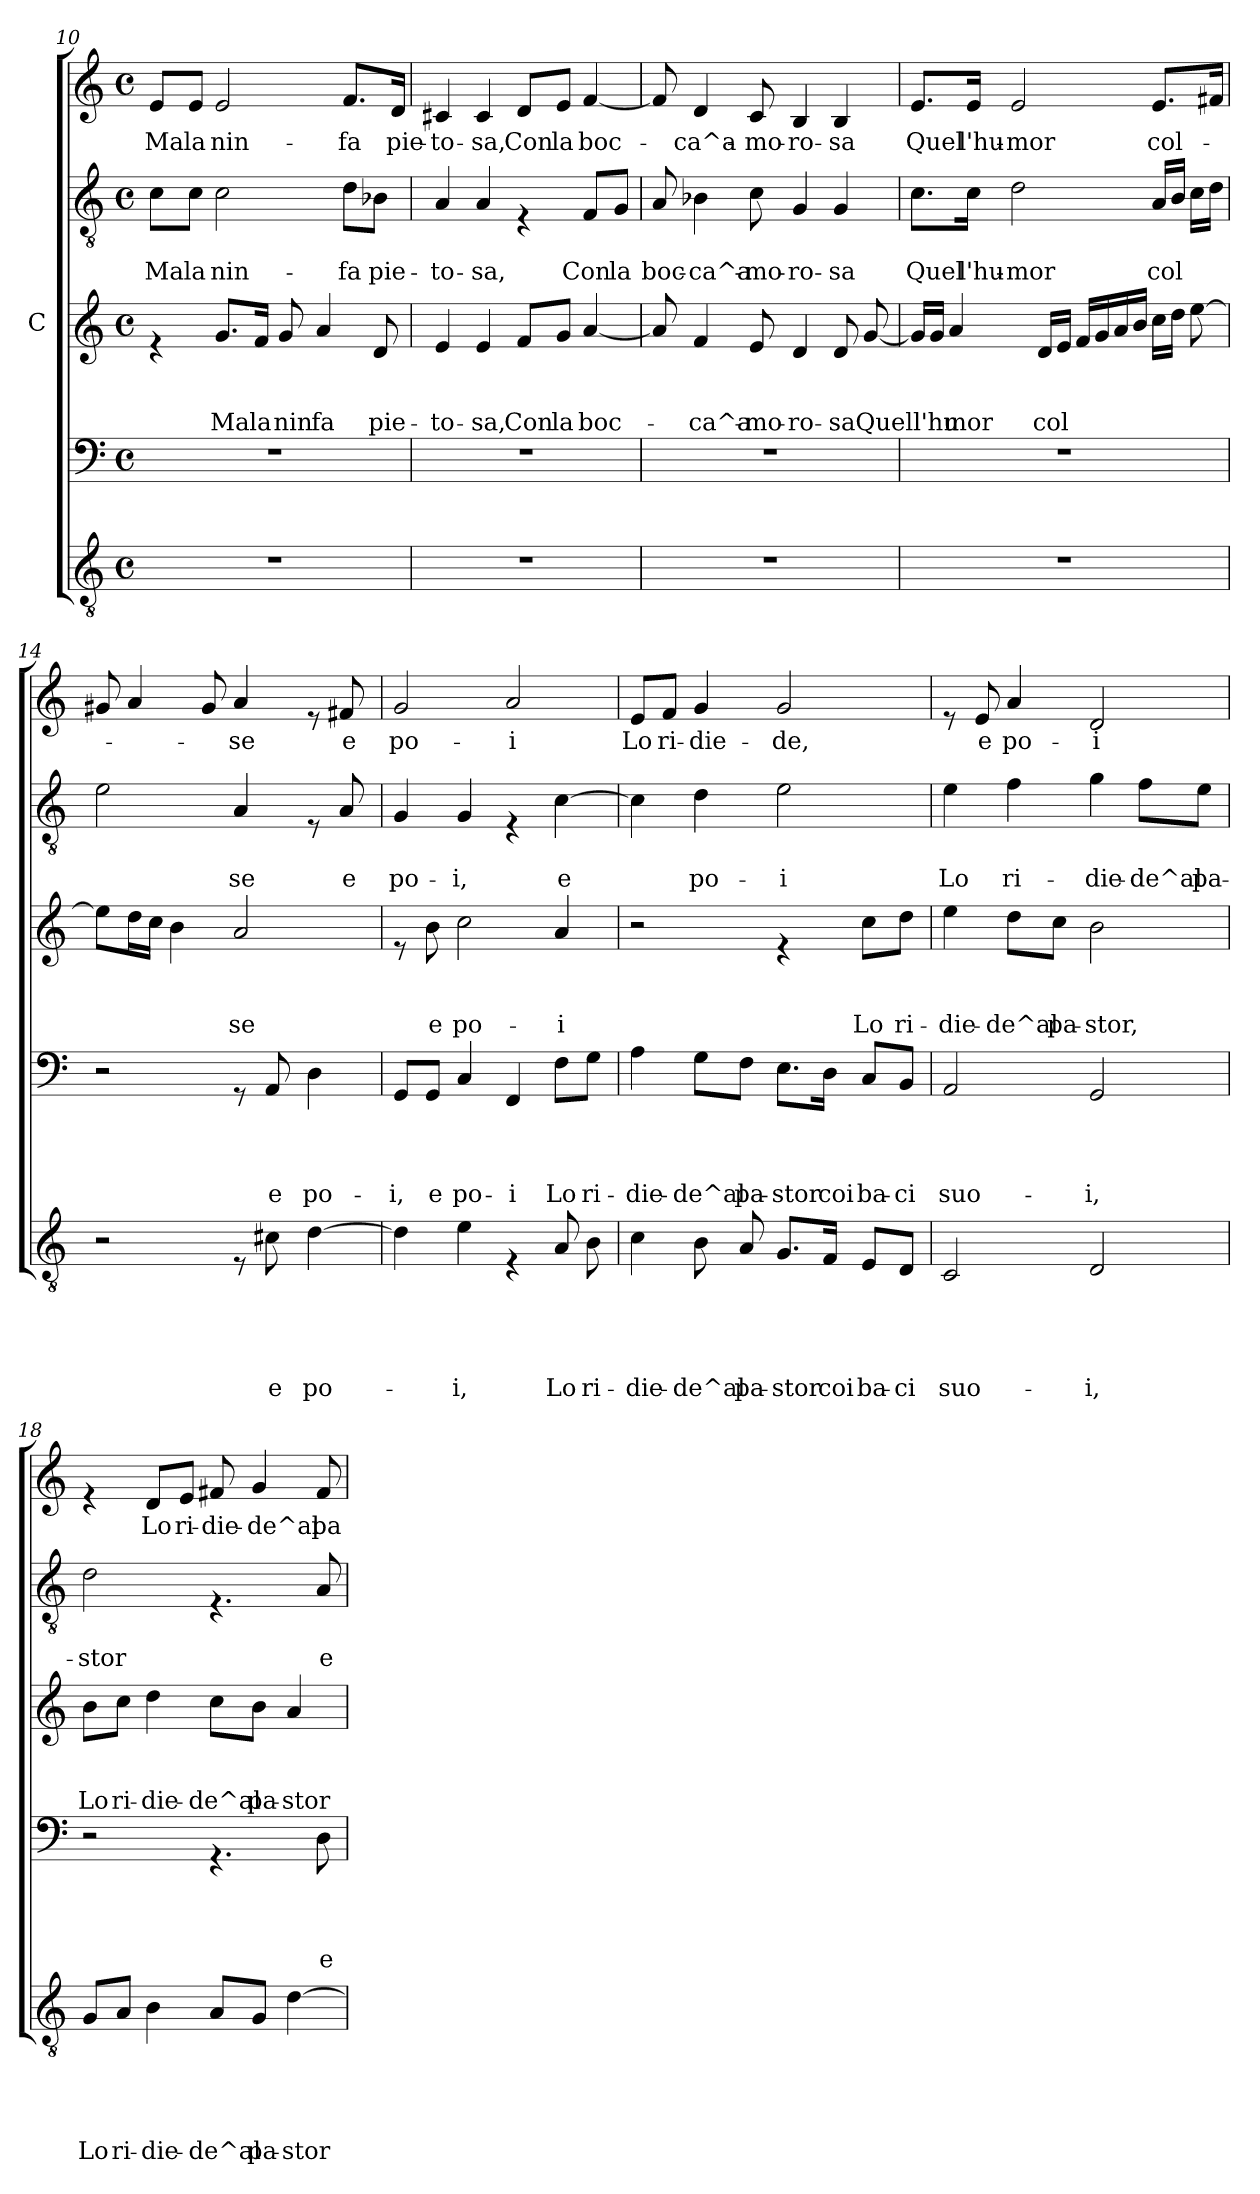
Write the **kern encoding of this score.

**kern	**text	**text	**text	**text	**text	**kern	**text	**text	**text	**text	**kern	**text	**text	**text	**kern	**text	**text	**kern	**text
*part5	*part5	*part5	*part5	*part5	*part5	*part4	*part4	*part4	*part4	*part4	*part3	*part3	*part3	*part3	*part2	*part2	*part2	*part1	*part1
*staff5	*staff5	*staff5	*staff5	*staff5	*staff5	*staff4	*staff4	*staff4	*staff4	*staff4	*staff3	*staff3	*staff3	*staff3	*staff2	*staff2	*staff2	*staff1	*staff1
*	*	*	*	*	*	*	*	*	*	*	*I"C	*	*	*	*	*	*	*	*
!!LO:LB:g=z
*clefGv2	*	*	*	*	*	*clefF4	*	*	*	*	*clefG2	*	*	*	*clefGv2	*	*	*clefG2	*
*k[]	*	*	*	*	*	*k[]	*	*	*	*	*k[]	*	*	*	*k[]	*	*	*k[]	*
*C:	*	*	*	*	*	*C:	*	*	*	*	*C:	*	*	*	*C:	*	*	*C:	*
*M4/4	*	*	*	*	*	*M4/4	*	*	*	*	*M4/4	*	*	*	*M4/4	*	*	*M4/4	*
*met(c)	*	*	*	*	*	*met(c)	*	*	*	*	*met(c)	*	*	*	*met(c)	*	*	*met(c)	*
=10	=10	=10	=10	=10	=10	=10	=10	=10	=10	=10	=10	=10	=10	=10	=10	=10	=10	=10	=10
!	!	!	!	!	!	!	!	!	!	!	!	!	!	!	!	!	!LO:LY:b	!	!LO:LY:b
1r	.	.	.	.	.	1r	.	.	.	.	4re	.	.	.	8c\L	.	Ma	8e/L	Ma
!	!	!	!	!	!	!	!	!	!	!	!	!	!	!	!	!	!LO:LY:b	!	!LO:LY:b
.	.	.	.	.	.	.	.	.	.	.	.	.	.	.	8c\J	.	la	8e/J	la
!	!	!	!	!	!	!	!	!	!	!	!	!	!	!LO:LY:b	!	!	!LO:LY:b	!	!LO:LY:b
.	.	.	.	.	.	.	.	.	.	.	8.g/L	.	.	Ma	2c\	.	nin-	2e/	nin-
!	!	!	!	!	!	!	!	!	!	!	!	!	!	!LO:LY:b	!	!	!	!	!
.	.	.	.	.	.	.	.	.	.	.	16f/Jk	.	.	la	.	.	.	.	.
!	!	!	!	!	!	!	!	!	!	!	!	!	!	!LO:LY:b	!	!	!	!	!
.	.	.	.	.	.	.	.	.	.	.	8g/	.	.	nin	.	.	.	.	.
!	!	!	!	!	!	!	!	!	!	!	!	!	!	!LO:LY:b	!	!	!	!	!
.	.	.	.	.	.	.	.	.	.	.	4a/	.	.	fa	.	.	.	.	.
!	!	!	!	!	!	!	!	!	!	!	!	!	!	!	!	!	!LO:LY:b	!	!LO:LY:b
.	.	.	.	.	.	.	.	.	.	.	.	.	.	.	8d\L	.	-fa	8.f/L	-fa
!	!	!	!	!	!	!	!	!	!	!	!	!	!	!LO:LY:b	!	!	!LO:LY:b	!	!
.	.	.	.	.	.	.	.	.	.	.	8d/	.	.	pie-	8B-X\J	.	pie-	.	.
!	!	!	!	!	!	!	!	!	!	!	!	!	!	!	!	!	!	!	!LO:LY:b
.	.	.	.	.	.	.	.	.	.	.	.	.	.	.	.	.	.	16d/Jk	pie-
=11	=11	=11	=11	=11	=11	=11	=11	=11	=11	=11	=11	=11	=11	=11	=11	=11	=11	=11	=11
!	!	!	!	!	!	!	!	!	!	!	!	!	!	!LO:LY:b	!	!	!LO:LY:b	!	!LO:LY:b
1r	.	.	.	.	.	1r	.	.	.	.	4e/	.	.	-to-	4A/	.	-to-	4c#X/	-to-
!	!	!	!	!	!	!	!	!	!	!	!	!	!	!LO:LY:b	!	!	!LO:LY:b	!	!LO:LY:b
.	.	.	.	.	.	.	.	.	.	.	4e/	.	.	-sa,	4A/	.	-sa,	4c#/	-sa,
!	!	!	!	!	!	!	!	!	!	!	!	!	!	!LO:LY:b	!	!	!	!	!LO:LY:b
.	.	.	.	.	.	.	.	.	.	.	8f/L	.	.	Con	4rE	.	.	8d/L	Con
!	!	!	!	!	!	!	!	!	!	!	!	!	!	!LO:LY:b	!	!	!	!	!LO:LY:b
.	.	.	.	.	.	.	.	.	.	.	8g/J	.	.	la	.	.	.	8e/J	la
!	!	!	!	!	!	!	!	!	!	!	!	!	!	!LO:LY:b	!	!	!LO:LY:b	!	!LO:LY:b
.	.	.	.	.	.	.	.	.	.	.	[<4a/	.	.	boc-	8F/L	.	Con	[<4f/	boc-
!	!	!	!	!	!	!	!	!	!	!	!	!	!	!	!	!	!LO:LY:b	!	!
.	.	.	.	.	.	.	.	.	.	.	.	.	.	.	8G/J	.	la	.	.
=12	=12	=12	=12	=12	=12	=12	=12	=12	=12	=12	=12	=12	=12	=12	=12	=12	=12	=12	=12
!	!	!	!	!	!	!	!	!	!	!	!	!	!	!	!	!	!LO:LY:b	!	!
1r	.	.	.	.	.	1r	.	.	.	.	8a/]	.	.	.	8A/	.	boc-	8f/]	.
!	!	!	!	!	!	!	!	!	!	!	!	!	!	!LO:LY:b	!	!	!LO:LY:b	!	!LO:LY:b
.	.	.	.	.	.	.	.	.	.	.	4f/	.	.	-ca^a-	4B-X\	.	-ca^a-	4d/	-ca^a-
!	!	!	!	!	!	!	!	!	!	!	!	!	!	!LO:LY:b	!	!	!LO:LY:b	!	!LO:LY:b
.	.	.	.	.	.	.	.	.	.	.	8e/	.	.	-mo-	8c\	.	-mo-	8c/	-mo-
!	!	!	!	!	!	!	!	!	!	!	!	!	!	!LO:LY:b	!	!	!LO:LY:b	!	!LO:LY:b
.	.	.	.	.	.	.	.	.	.	.	4d/	.	.	-ro-	4G/	.	-ro-	4B/	-ro-
!	!	!	!	!	!	!	!	!	!	!	!	!	!	!LO:LY:b	!	!	!LO:LY:b	!	!LO:LY:b
.	.	.	.	.	.	.	.	.	.	.	8d/	.	.	-sa	4G/	.	-sa	4B/	-sa
!	!	!	!	!	!	!	!	!	!	!	!	!	!	!LO:LY:b	!	!	!	!	!
.	.	.	.	.	.	.	.	.	.	.	[<8g/	.	.	Quell'hu	.	.	.	.	.
!!LO:LB:g=z
=13	=13	=13	=13	=13	=13	=13	=13	=13	=13	=13	=13	=13	=13	=13	=13	=13	=13	=13	=13
!	!	!	!	!	!	!	!	!	!	!	!	!	!	!	!	!	!LO:LY:b	!	!LO:LY:b
1r	.	.	.	.	.	1r	.	.	.	.	16g/LL]	.	.	.	8.c\L	.	Quel	8.e/L	Quel
.	.	.	.	.	.	.	.	.	.	.	16g/JJ	.	.	.	.	.	.	.	.
!	!	!	!	!	!	!	!	!	!	!	!	!	!	!LO:LY:b	!	!	!	!	!
.	.	.	.	.	.	.	.	.	.	.	4a/	.	.	mor	.	.	.	.	.
!	!	!	!	!	!	!	!	!	!	!	!	!	!	!	!	!	!LO:LY:b	!	!LO:LY:b
.	.	.	.	.	.	.	.	.	.	.	.	.	.	.	16c\Jk	.	l'hu-	16e/Jk	l'hu-
!	!	!	!	!	!	!	!	!	!	!	!	!	!	!	!	!	!LO:LY:b	!	!LO:LY:b
.	.	.	.	.	.	.	.	.	.	.	.	.	.	.	2d\	.	-mor	2e/	-mor
!	!	!	!	!	!	!	!	!	!	!	!	!	!	!LO:LY:b	!	!	!	!	!
.	.	.	.	.	.	.	.	.	.	.	16d/LL	.	.	col	.	.	.	.	.
.	.	.	.	.	.	.	.	.	.	.	16e/JJ	.	.	.	.	.	.	.	.
.	.	.	.	.	.	.	.	.	.	.	16f/LL	.	.	.	.	.	.	.	.
.	.	.	.	.	.	.	.	.	.	.	16g/	.	.	.	.	.	.	.	.
.	.	.	.	.	.	.	.	.	.	.	16a/	.	.	.	.	.	.	.	.
.	.	.	.	.	.	.	.	.	.	.	16b/JJ	.	.	.	.	.	.	.	.
!	!	!	!	!	!	!	!	!	!	!	!	!	!	!	!	!	!LO:LY:b	!	!LO:LY:b
.	.	.	.	.	.	.	.	.	.	.	16cc\LL	.	.	.	16A/LL	.	col	8.e/L	col-
.	.	.	.	.	.	.	.	.	.	.	16dd\JJ	.	.	.	16B/JJ	.	.	.	.
.	.	.	.	.	.	.	.	.	.	.	[>8ee\	.	.	.	16c\LL	.	.	.	.
.	.	.	.	.	.	.	.	.	.	.	.	.	.	.	16d\JJ	.	.	16f#X/Jk	.
=14	=14	=14	=14	=14	=14	=14	=14	=14	=14	=14	=14	=14	=14	=14	=14	=14	=14	=14	=14
*	*	*	*	*	*	*^	*	*	*	*	*	*	*	*	*	*	*	*	*
2r	.	.	.	.	.	2r	8.ryy	.	.	.	.	8ee\L]	.	.	.	2e\	.	.	8g#X/	.
.	.	.	.	.	.	.	.	.	.	.	.	16dd\L	.	.	.	.	.	.	4a/	.
.	.	.	.	.	.	.	2ryy	.	.	.	.	16cc\JJ	.	.	.	.	.	.	.	.
.	.	.	.	.	.	.	.	.	.	.	.	4b\	.	.	.	.	.	.	.	.
.	.	.	.	.	.	.	.	.	.	.	.	.	.	.	.	.	.	.	8g#/	.
!	!	!	!	!	!	!	!	!	!	!	!	!	!	!	!LO:LY:b	!	!	!LO:LY:b	!	!LO:LY:b
8rE	.	.	.	.	.	8rGG	.	.	.	.	.	2a/	.	.	se	4A/	.	se	4a/	-se
!	!	!	!	!	!LO:LY:b	!	!	!	!	!	!LO:LY:b	!	!	!	!	!	!	!	!	!
8c#X\	.	.	.	.	e	8AA/	.	.	.	.	e	.	.	.	.	.	.	.	.	.
.	.	.	.	.	.	.	4ryy	.	.	.	.	.	.	.	.	.	.	.	.	.
!	!	!	!	!	!LO:LY:b	!	!	!	!	!	!LO:LY:b	!	!	!	!	!	!	!	!	!
[>4d\	.	.	.	.	po-	4D\	.	.	.	.	po-	.	.	.	.	8rE	.	.	8re	.
!	!	!	!	!	!	!	!	!	!	!	!	!	!	!	!	!	!	!LO:LY:b	!	!LO:LY:b
.	.	.	.	.	.	.	.	.	.	.	.	.	.	.	.	8A/	.	e	8f#X/	e
.	.	.	.	.	.	.	16ryy	.	.	.	.	.	.	.	.	.	.	.	.	.
=15	=15	=15	=15	=15	=15	=15	=15	=15	=15	=15	=15	=15	=15	=15	=15	=15	=15	=15	=15	=15
!	!	!	!	!	!	!	!	!	!	!	!LO:LY:b	!	!	!	!	!	!	!LO:LY:b	!	!LO:LY:b
*	*	*	*	*	*	*v	*v	*	*	*	*	*	*	*	*	*	*	*	*	*
4d\]	.	.	.	.	.	8GG/L	.	.	.	-i,	8re	.	.	.	4G/	.	po-	2g/	po-
!	!	!	!	!	!	!	!	!	!	!LO:LY:b	!	!	!	!LO:LY:b	!	!	!	!	!
.	.	.	.	.	.	8GG/J	.	.	.	e	8b\	.	.	e	.	.	.	.	.
!	!	!	!	!	!LO:LY:b	!	!	!	!	!LO:LY:b	!	!	!	!LO:LY:b	!	!	!LO:LY:b	!	!
4e\	.	.	.	.	-i,	4C/	.	.	.	po-	2cc\	.	.	po-	4G/	.	-i,	.	.
!	!	!	!	!	!	!	!	!	!	!LO:LY:b	!	!	!	!	!	!	!	!	!LO:LY:b
4rE	.	.	.	.	.	4FF/	.	.	.	-i	.	.	.	.	4rE	.	.	2a/	-i
!	!	!	!	!	!LO:LY:b	!	!	!	!	!LO:LY:b	!	!	!	!LO:LY:b	!	!	!LO:LY:b	!	!
8A/	.	.	.	.	Lo	8F\L	.	.	.	Lo	4a/	.	.	-i	[>4c\	.	e	.	.
!	!	!	!	!	!LO:LY:b	!	!	!	!	!LO:LY:b	!	!	!	!	!	!	!	!	!
8B\	.	.	.	.	ri-	8G\J	.	.	.	ri-	.	.	.	.	.	.	.	.	.
!!LO:PB:g=z
=16	=16	=16	=16	=16	=16	=16	=16	=16	=16	=16	=16	=16	=16	=16	=16	=16	=16	=16	=16
!	!	!	!	!	!LO:LY:b	!	!	!	!	!LO:LY:b	!	!	!	!	!	!	!	!	!LO:LY:b
4c\	.	.	.	.	-die-	4A\	.	.	.	-die-	2r	.	.	.	4c\]	.	.	8e/L	Lo
!	!	!	!	!	!	!	!	!	!	!	!	!	!	!	!	!	!	!	!LO:LY:b
.	.	.	.	.	.	.	.	.	.	.	.	.	.	.	.	.	.	8f/J	ri-
!	!	!	!	!	!LO:LY:b	!	!	!	!	!LO:LY:b	!	!	!	!	!	!	!LO:LY:b	!	!LO:LY:b
8B\	.	.	.	.	-de^al	8G\L	.	.	.	-de^al	.	.	.	.	4d\	.	po-	4g/	-die-
!	!	!	!	!	!LO:LY:b	!	!	!	!	!LO:LY:b	!	!	!	!	!	!	!	!	!
8A/	.	.	.	.	pa-	8F\J	.	.	.	pa-	.	.	.	.	.	.	.	.	.
!	!	!	!	!	!LO:LY:b	!	!	!	!	!LO:LY:b	!	!	!	!	!	!	!LO:LY:b	!	!LO:LY:b
8.G/L	.	.	.	.	-stor	8.E\L	.	.	.	-stor	4re	.	.	.	2e\	.	-i	2g/	-de,
!	!	!	!	!	!LO:LY:b	!	!	!	!	!LO:LY:b	!	!	!	!	!	!	!	!	!
16F/Jk	.	.	.	.	coi	16D\Jk	.	.	.	coi	.	.	.	.	.	.	.	.	.
!	!	!	!	!	!LO:LY:b	!	!	!	!	!LO:LY:b	!	!	!	!LO:LY:b	!	!	!	!	!
8E/L	.	.	.	.	ba-	8C/L	.	.	.	ba-	8cc\L	.	.	Lo	.	.	.	.	.
!	!	!	!	!	!LO:LY:b	!	!	!	!	!LO:LY:b	!	!	!	!LO:LY:b	!	!	!	!	!
8D/J	.	.	.	.	-ci	8BB/J	.	.	.	-ci	8dd\J	.	.	ri-	.	.	.	.	.
=17	=17	=17	=17	=17	=17	=17	=17	=17	=17	=17	=17	=17	=17	=17	=17	=17	=17	=17	=17
!	!	!	!	!	!LO:LY:b	!	!	!	!	!LO:LY:b	!	!	!	!LO:LY:b	!	!	!LO:LY:b	!	!
2C/	.	.	.	.	suo-	2AA/	.	.	.	suo-	4ee\	.	.	-die-	4e\	.	Lo	8re	.
!	!	!	!	!	!	!	!	!	!	!	!	!	!	!	!	!	!	!	!LO:LY:b
.	.	.	.	.	.	.	.	.	.	.	.	.	.	.	.	.	.	8e/	e
!	!	!	!	!	!	!	!	!	!	!	!	!	!	!LO:LY:b	!	!	!LO:LY:b	!	!LO:LY:b
.	.	.	.	.	.	.	.	.	.	.	8dd\L	.	.	-de^al	4f\	.	ri-	4a/	po-
!	!	!	!	!	!	!	!	!	!	!	!	!	!	!LO:LY:b	!	!	!	!	!
.	.	.	.	.	.	.	.	.	.	.	8cc\J	.	.	pa-	.	.	.	.	.
!	!	!	!	!	!LO:LY:b	!	!	!	!	!LO:LY:b	!	!	!	!LO:LY:b	!	!	!LO:LY:b	!	!LO:LY:b
2D/	.	.	.	.	-i,	2GG/	.	.	.	-i,	2b\	.	.	-stor,	4g\	.	-die-	2d/	-i
!	!	!	!	!	!	!	!	!	!	!	!	!	!	!	!	!	!LO:LY:b	!	!
.	.	.	.	.	.	.	.	.	.	.	.	.	.	.	8f\L	.	-de^al	.	.
!	!	!	!	!	!	!	!	!	!	!	!	!	!	!	!	!	!LO:LY:b	!	!
.	.	.	.	.	.	.	.	.	.	.	.	.	.	.	8e\J	.	pa-	.	.
=18	=18	=18	=18	=18	=18	=18	=18	=18	=18	=18	=18	=18	=18	=18	=18	=18	=18	=18	=18
!	!	!	!	!	!LO:LY:b	!	!	!	!	!	!	!	!	!LO:LY:b	!	!	!LO:LY:b	!	!
8G/L	.	.	.	.	Lo	2r	.	.	.	.	8b\L	.	.	Lo	2d\	.	-stor	4re	.
!	!	!	!	!	!LO:LY:b	!	!	!	!	!	!	!	!	!LO:LY:b	!	!	!	!	!
8A/J	.	.	.	.	ri-	.	.	.	.	.	8cc\J	.	.	ri-	.	.	.	.	.
!	!	!	!	!	!LO:LY:b	!	!	!	!	!	!	!	!	!LO:LY:b	!	!	!	!	!LO:LY:b
4B\	.	.	.	.	-die-	.	.	.	.	.	4dd\	.	.	-die-	.	.	.	8d/L	Lo
!	!	!	!	!	!	!	!	!	!	!	!	!	!	!	!	!	!	!	!LO:LY:b
.	.	.	.	.	.	.	.	.	.	.	.	.	.	.	.	.	.	8e/J	ri-
!	!	!	!	!	!LO:LY:b	!	!	!	!	!	!	!	!	!LO:LY:b	!	!	!	!	!LO:LY:b
8A/L	.	.	.	.	-de^al	4.rGG	.	.	.	.	8cc\L	.	.	-de^al	4.rE	.	.	8f#X/	-die-
!	!	!	!	!	!LO:LY:b	!	!	!	!	!	!	!	!	!LO:LY:b	!	!	!	!	!LO:LY:b
8G/J	.	.	.	.	pa-	.	.	.	.	.	8b\J	.	.	pa-	.	.	.	4g/	-de^al
!	!	!	!	!	!LO:LY:b	!	!	!	!	!	!	!	!	!LO:LY:b	!	!	!	!	!
[>4d\	.	.	.	.	-stor	.	.	.	.	.	4a/	.	.	-stor	.	.	.	.	.
!	!	!	!	!	!	!	!	!	!	!LO:LY:b	!	!	!	!	!	!	!LO:LY:b	!	!LO:LY:b
.	.	.	.	.	.	8D\	.	.	.	e	.	.	.	.	8A/	.	e	8f#/	pa-
=	=	=	=	=	=	=	=	=	=	=	=	=	=	=	=	=	=	=	=
*-	*-	*-	*-	*-	*-	*-	*-	*-	*-	*-	*-	*-	*-	*-	*-	*-	*-	*-	*-
